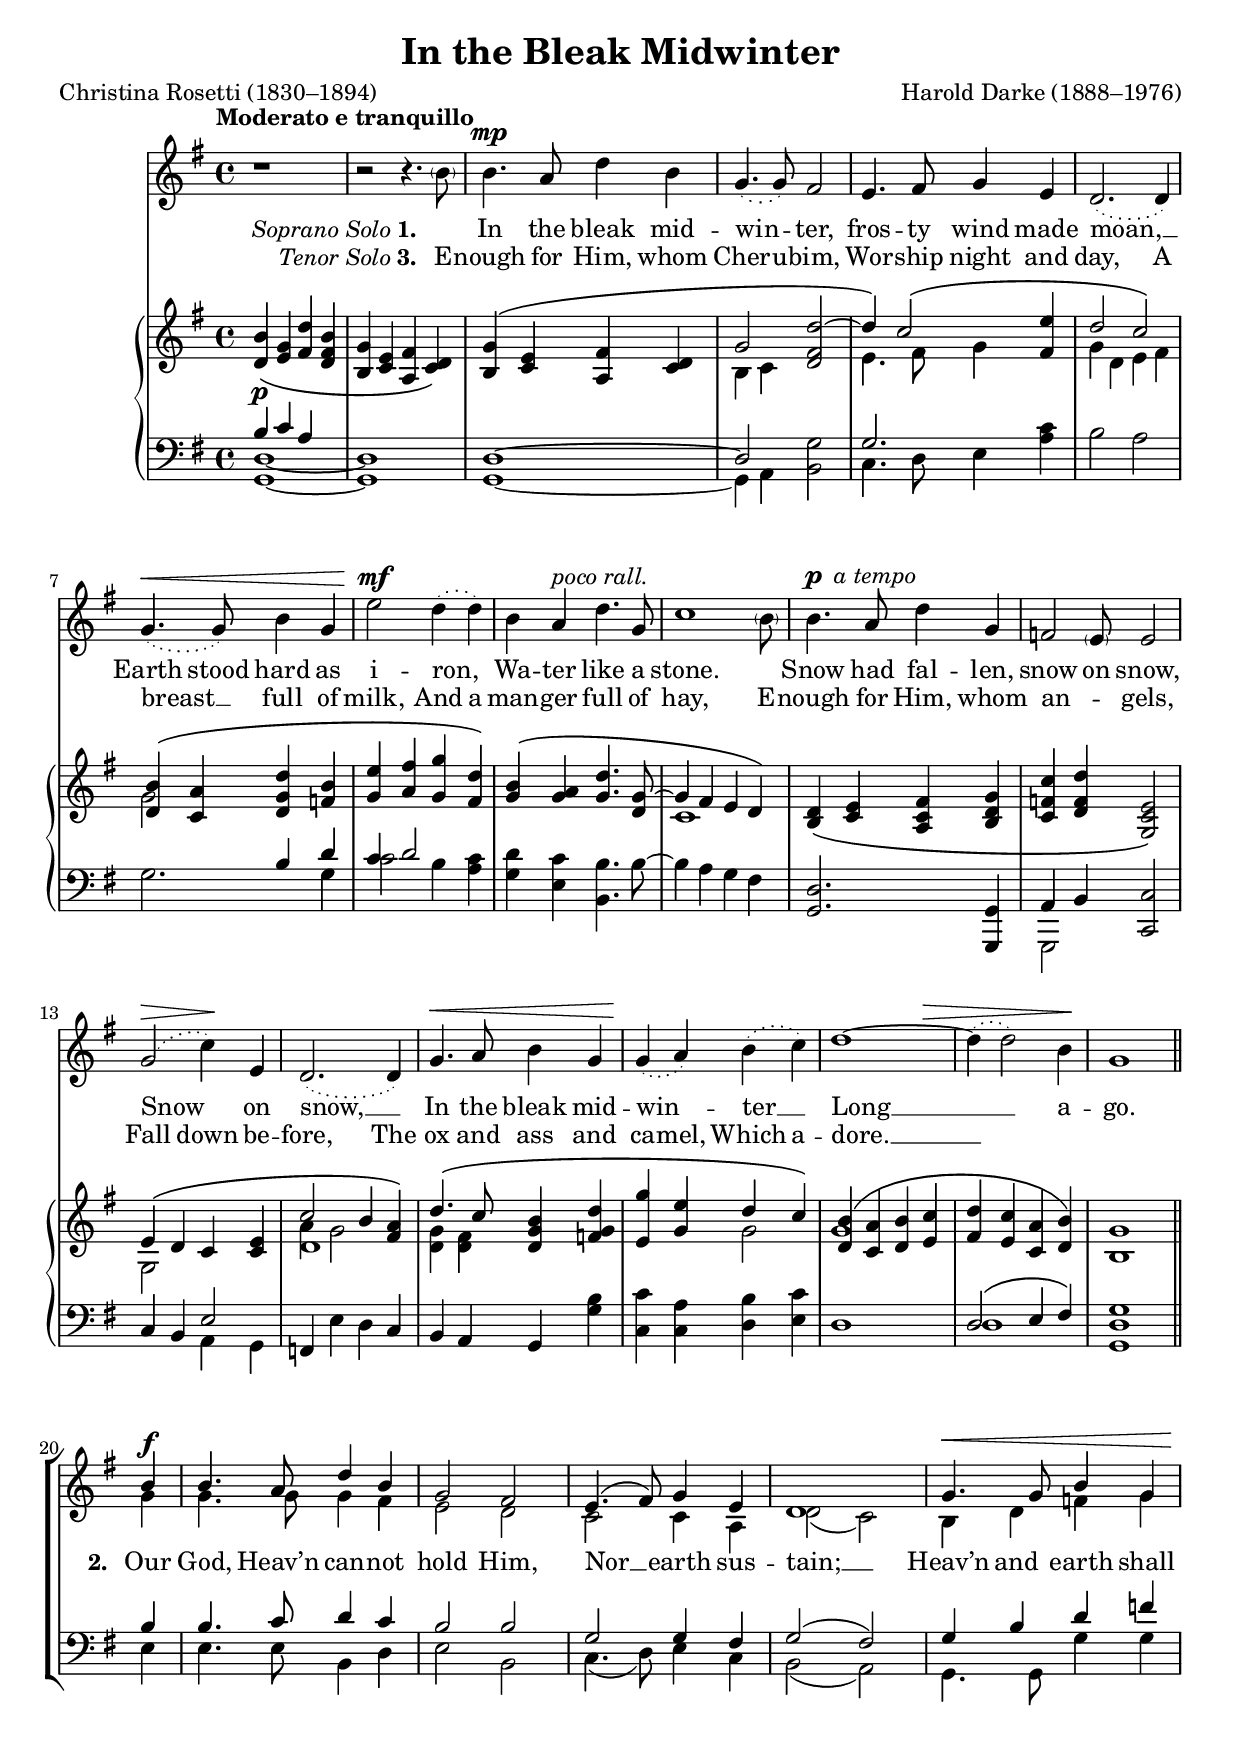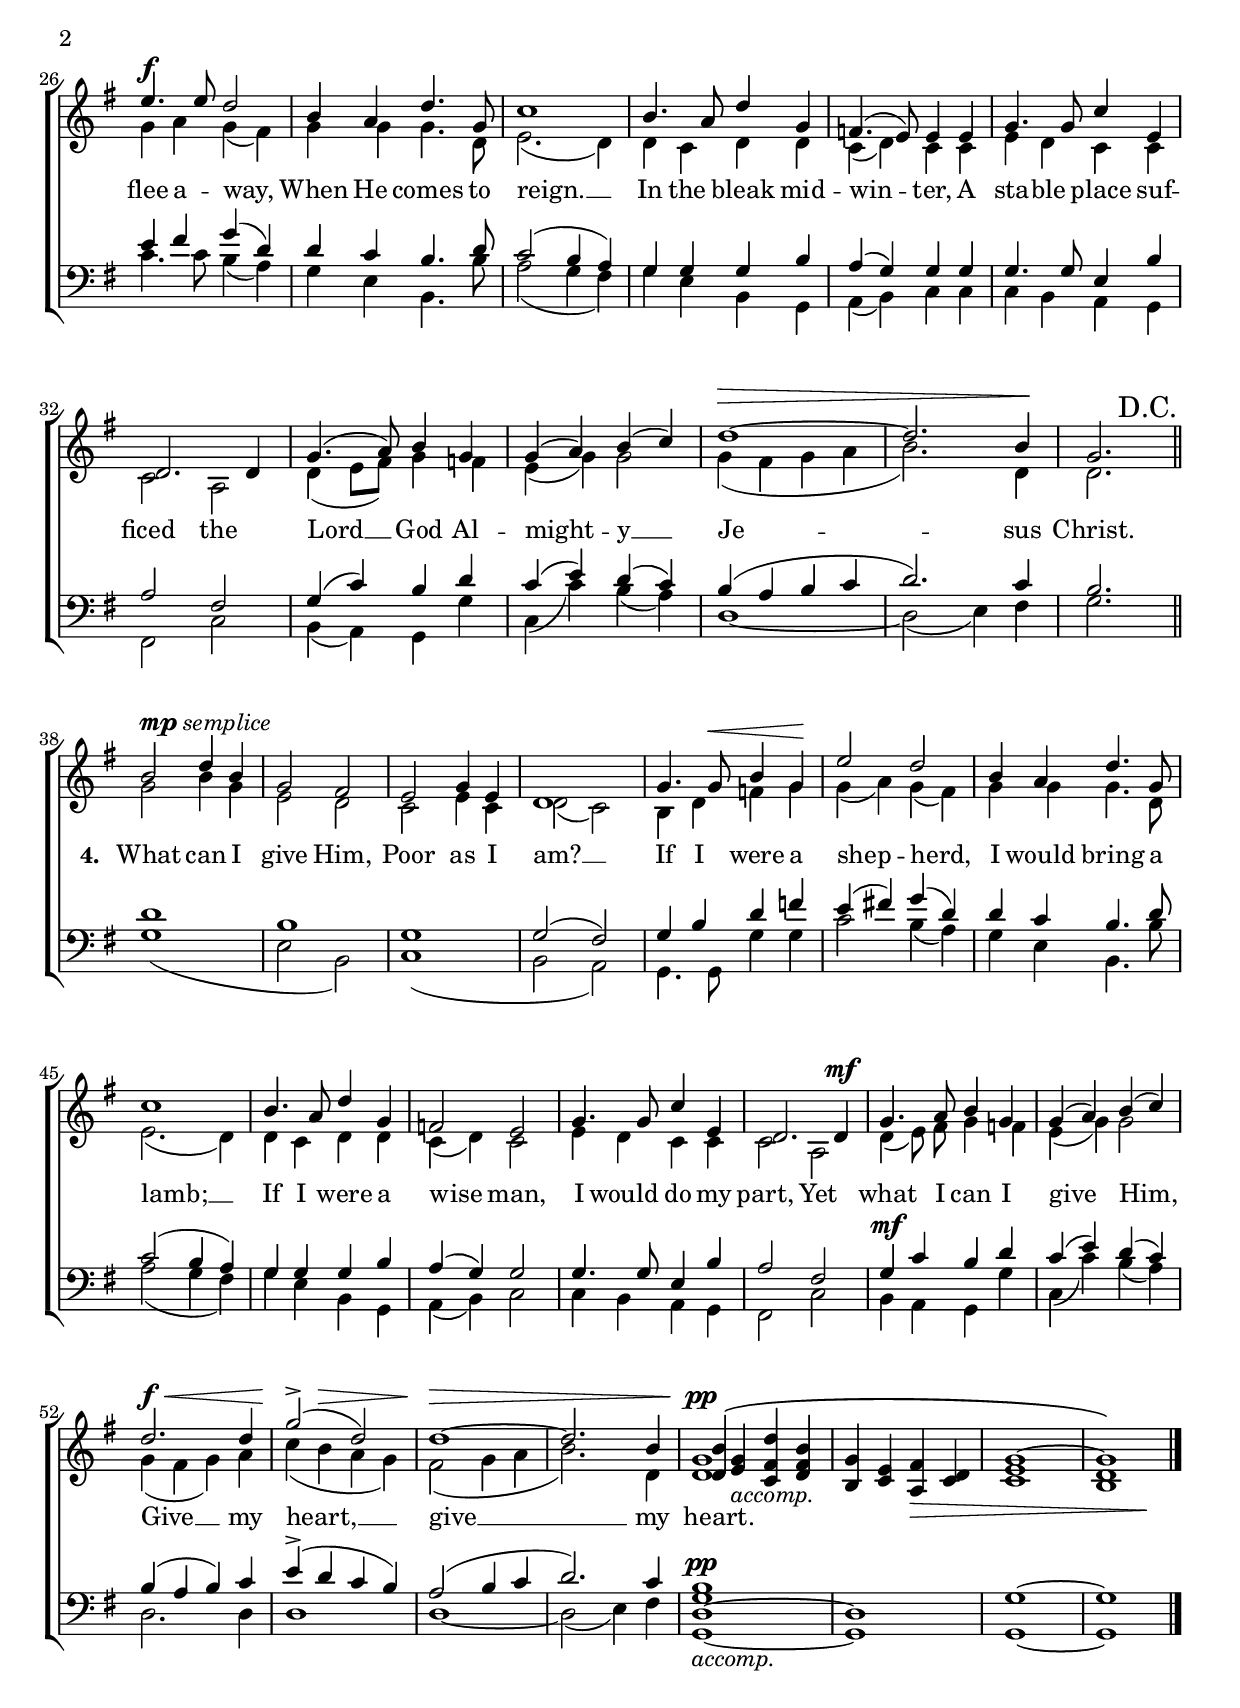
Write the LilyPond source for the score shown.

\version "2.14.2"
\include "util.ly"

\header {
  title = "In the Bleak Midwinter"
  poet = "Christina Rosetti (1830–1894)"
  composer = "Harold Darke (1888–1976)"
  %tagline = \markup { "from" \italic {cpdl.org}}
}

global = {
  \key g \major
  \time 4/4
  \autoBeamOff
  %\override DynamicLineSpanner #'staff-padding = #0.0
  %\override DynamicLineSpanner #'Y-extent = #'(-1 . 1)
  \tempo "Moderato e tranquillo"
}

sopMusic = \relative c'' {
  \oneVoice
  r1 |
  r2 r4. \parenthesize b8 |
  b4.^\mp a8 d4 b |
  \slurDotted
  g4.( g8) fis2 |
  e4. fis8 g4 e |
  d2.( d4) |
  
  g4.^\<( g8) b4 g |
  e'2^\mf d4( d) |
  b4 a^\markup\italic"poco rall." d4. g,8 |
  << c1 { s2. s8 \parenthesize b8 }>>|
  b4.^\markup{\dynamic"p"\italic" a tempo"} a8 d4 g, |
  << f2 { s4. \parenthesize e8}>> e2 |
  
  \slurDotted g2(^\> c4)\! e,4 |
  d2.( d4) |
  g4.^\< a8 b4 g |
  g\!( a) b( c) |
  << d1~ {s2. s4^\>}>> |
  d4( d2) b4\! |
  g1 \bar "||" \break
  \slurSolid
  
  %second verse
  \voiceOne
  \partial 4 b4^\f |
  b4. a8 d4 b |
  g2 fis |
  e4.( fis8) g4 e |
  d1 |
  g4.^\< g8 b4 g |
  
  e'4.^\f e8 d2 |
  b4 a d4. g,8 |
  c1 |
  b4. a8 d4 g, |
  f4.( e8) e4 e |
  g4. g8 c4 e,4 |
  
  d2. d4 |
  g4.( a8) b4 g |
  g( a) b( c) |
  d1~^\> |
  d2. b4\! |
  \partial 2. g2.
  \once \override Score.RehearsalMark #'break-visibility = #end-of-line-visible
  \once \override Score.RehearsalMark #'self-alignment-X = #RIGHT \mark "D.C." \bar "||" \break
  
  %Verse 4
  b2^\markup{\dynamic"mp" \italic"semplice"} d4 b |
  g2 fis |
  e2 g4 e |
  d1 |
  g4. g8^\< b4 g\! |
  e'2 d2 |
  b4 a d4. g,8 |
  
  c1 |
  b4. a8 d4 g, |
  f2 e2 |
  g4. g8 c4 e,4 |
  d2. d4^\mf |
  g4. a8 b4 g |
  
  g( a) b( c) |
  d2. d4 |
  g2^>( d) |
  d1~ |
  d2. b4 |
  <b d,>4\( <g e>_\markup\italic"accomp." <d' fis, c> <b fis d> |
  <g b,> <e c> <fis a,>_\> <d c> |
  <g e c>1~ |
  <g d b>1*2/4\) s2\! \bar "|."
}
sopWords = \lyricmode {
  
}

altoMusic = \relative c' {
  s1*19 |
  
  g'4 |
  g4. g8 g4 fis |
  e2 d |
  c c4 a |
  d2( c) |
  b4 d f g |
  
  g a g( fis) |
  g g g4. d8 |
  e2.( d4) |
  d c d d |
  c( d) c c |
  e d c c |
  
  c2 a |
  d4( e8[ fis]) g4 f |
  e( g) g2 |
  g4( fis g a |
  b2.) d,4 |
  d2. \bar "||"
  
  g2 b4 g |
  e2 d |
  c e4 c |
  d2( c) |
  b4 d f g |
  g( a) g( fis) |
  g g g4. d8 |
  
  e2.( d4) |
  d c d d |
  c( d) c2 |
  e4 d c c |
  c2 a |
  d4( e8) fis g4 f |
  
  e( g) g2 |
  g4(^\f^\< fis g) a |
  c(\! b^\> a g) |
  fis2(\> g4 a |
  b2.) d,4 |
  <d g>1^\pp |
}
altoWords = {
  \dropLyricsV
  \set stanza = \markup {\normal-text\italic "Soprano Solo" "1. "}
  \lyricmode {
    _ In the bleak mid -- win -- ter,
    fros -- ty wind made moan, __
    \set ignoreMelismata = ##t
    Earth stood hard as i -- ron, _
    Wa -- ter like a stone. ""
    Snow had fal -- len, snow on snow,
    Snow _ on snow, __ _
    In the bleak mid -- win -- _ ter __ _
    Long __ _ _ a -- go.
    
    \unset ignoreMelismata
    \set stanza = #"2. "
    Our God, Heav’n can -- not hold Him,
    Nor __ earth \set associatedVoice = "tenors"
    sus -- tain; __
    \set associatedVoice = "altos"
    Heav’n and earth shall flee a -- way,
    \set associatedVoice = "sopranos"
    When He comes \set associatedVoice = "altos"
    to reign. __
    
    In the bleak mid -- win -- ter,
    A sta -- ble place suf -- ficed
    the \unset associatedVoice Lord __ God Al -- might -- y __
    Je -- sus Christ.
    
    \set stanza = #"4. "
    \set associatedVoice = "altos"
    What can I give Him,
    Poor as \set associatedVoice = "tenors" I am? __
    If I were a shep -- herd,
    I would bring a lamb; __
    If I were a wise man,
    \set associatedVoice = "altos"
    I would do my part,
    \set associatedVoice = "sopranos"
    Yet "" what I can I give \set associatedVoice = "tenors"
    Him,
    
    Give __ my \set associatedVoice = "basses" heart, __
    give __ \unset associatedVoice my heart.
  }
}
altoWordsII = \lyricmode {
  
}
altoWordsIII = {
  \dropLyricsIV
  \set stanza = \markup {\normal-text\italic "Tenor Solo" "3. "}
  \lyricmode {
    \set ignoreMelismata = ##t
    E -- nough for Him, whom Cher -- u -- bim,
    Wor -- ship night and day,
    A breast __ _ full of milk,
    And a man -- ger full of hay,
    E -- nough for Him, whom an -- _ gels, Fall down be -- fore,
    The ox and ass and ca -- mel, Which a -- dore. __ _
  }
}
altoWordsIV = \lyricmode {} abc = \lyricmode{
\set ignoreMelismata = ##t
  \set stanza = #"4. "
  _ An -- gels and arch -- an -- _ gels May have ga -- thered there _
  Cher -- u -- bim and Ser -- a -- phim _ Throng -- _ ed the air
  But on -- ly His __ _ mo -- _ ther _
  In her maid -- en bliss _
  Wor -- shipped the Be -- lov -- ed with __ _ a __ _ kiss.
}
altoWordsV = \lyricmode {} abc = \lyricmode{
\set ignoreMelismata = ##t
}

tenorMusic = \relative c' {
  s1*19 |
  
  b4 |
  b4. c8 d4 c |
  b2 b |
  g g4 fis |
  g2( fis) |
  g4 b d f |
  
  e fis g( d) |
  d c b4. d8 |
  c2( b4 a) |
  g g g b |
  a( g) g g |
  g4. g8 e4 b' |
  
  a2 fis |
  g4( c) b d |
  c( e) d( c) |
  b( a b c |
  d2.) c4 |
  b2. \bar "||"
  
  %verse 4
  d1 |
  b |
  g |
  g2( fis) |
  g4 b d f |
  e( fis!) g( d) |
  d c b4. d8 |
  
  c2( b4 a) |
  g g g b |
  a( g) g2 |
  g4. g8 e4 b' |
  a2 fis |
  g4^\mf c b d |
  
  c4( e) d( c) |
  b( a b ) c |
  e4^>( d c b) |
  a2( b4 c |
  d2.) c4 |
  b1^\pp
}
tenorWords = \lyricmode {

}

bassMusic = \relative c {
  s1*19 |
  
  e4 |
  e4. e8 b4 d |
  e2 b |
  c4.( d8) e4 c |
  b2( a) |
  g4. g8 g'4 g |
  
  c4. c8 b4( a) |
  g e b4. b'8 |
  a2( g4 fis) |
  g e b g |
  a( b) c c |
  c b a g |
  
  fis2 c' |
  b4( a) g g' |
  c,( c') b( a) |
  d,1~ |
  d2( e4) fis |
  g2. \bar "||"
  
  %verse 4
  g1( |
  e2 b) |
  c1( |
  b2 a) |
  g4. g8 g'4 g |
  c2 b4( a) |
  g e b4. b'8 |
  
  a2( g4 fis) |
  g e b g |
  a( b) c2 |
  c4 b a g |
  fis2 c' |
  b4 a g g' |
  
  c,( c') b( a) |
  d,2. d4 |
  d1 |
  d~ |
  d2( e4) fis |
  << g1 \\
    {\oneVoice<d g,>1~_\markup\italic"accomp." | q | <g g,>~ | q} >> \bar "|."
}
bassWords = \lyricmode {

}

pianoRH = \relative c'' {
  \set Staff.midiInstrument = "piano"
  <b d,>4\(_\p <g e> <fis d'> <b fis d> |
  <g b,> <e c> <fis a,> <d c>\) |
  << {<g b,>\( <e c> <fis a,> <d c> |
     g2 <d fis d'>2~ |
     d'4\) c2\( <e fis,>4 | d2 c\) } \\
     {s1 |
      b,4 c s2 | 
      e4. fis8 g4 s | g d e fis } >> |
     
  << {<b d,>4\( <a c,> <d g, d> <b f> | <e g,> <fis a,> <g g,> <d fis,>\)} \\
     {g,2 s | s1} >> |
  << {<b g>4\( <a g> <d g,>4. <g, d>8~ | g4 fis e d\) } \\
     {s1 | c1} >> |
  <d b>4\( <e c> <fis c a> <g d b> |
  <c f, c> <d f, d> <e, c g>2\) |
  
  << {e4\( d c <e c> |
      c'2 b4 <a fis>\) |
      d4.\( c8 <b g d>4 <d g, f> |
      <g e,> <e g,> d c\) |
      <b d,>\( <a c,> <b d,> <c e,> |
      <d fis,> <c e,> <a c,> <b d,>\) } \\
     {g,2 s |
      a'4 g2 s4 |
      <g d>4 <fis d> s2 |
      s2 g2 |
      g1 |
      s1 } \\
     {\voiceTwo s1 d1} >> |
  <g b,>1 \bar "||"
}

pianoLH = \relative c' {
  \set Staff.midiInstrument = "piano"
  << {b4 c a s | s1} \\
     {<d, g,>1~ | q} >> |
  << {d1~ | d2 s2 | g2. s4 } \\
     {g,1~| g4 a <b g'>2 | c4. d8 e4 <a c> } >> |
  b2 a |
  
  << {s2 b4 d4 | c4 d2 s4 } \\
            {g,2. g4| c2 b4 <c a>} >>
  <d g,> <c e,> <b b,>4. b8~ |
  b4 a g fis |
  <d g,>2. <g, g,>4 |
  << {a4 b} \\ {g,2} >> <c c'>2 |
  
  c'4 b << {e2} \\ {a,4 g} >> |
  f e' d c |
  b a g <g' b> |
  <c c,> <a c,> <b d,> <c e,> |
  d,1 |
  << {d2\( e4 fis\)} \\ {d1} >> |
  <g d g,>1 \bar "||"
}

\score {
  <<
   \new ChoirStaff <<
    \new Staff = women <<
      \new Voice = "sopranos" { \voiceOne << \global \sopMusic >> }
      \new Voice = "altos" { \voiceTwo << \global \altoMusic >> }
    >>
   \new Staff = men <<
      \clef bass
      \new Voice = "tenors" { \voiceOne << \global \tenorMusic >> }
      \new Voice = "basses" { \voiceTwo << \global \bassMusic >> }
    >>
    \new Lyrics \with { alignAboveContext = #"women" \override VerticalAxisGroup #'nonstaff-relatedstaff-spacing = #'((basic-distance . 1))} \lyricsto "sopranos" \sopWords
    \new Lyrics = "altosV"  \with { alignBelowContext = #"women" } \lyricsto "sopranos" \altoWordsV
    \new Lyrics = "altosIV"  \with { alignBelowContext = #"women" } \lyricsto "sopranos" \altoWordsIV
    \new Lyrics = "altosIII"  \with { alignBelowContext = #"women" } \lyricsto "sopranos" \altoWordsIII
    \new Lyrics = "altosII"  \with { alignBelowContext = #"women" } \lyricsto "sopranos" \altoWordsII
    \new Lyrics = "altos"  \with { alignBelowContext = #"women" \override VerticalAxisGroup #'nonstaff-relatedstaff-spacing = #'((basic-distance . 1))} \lyricsto "sopranos" \altoWords
    \new Lyrics \with { alignAboveContext = #"men" \override VerticalAxisGroup #'nonstaff-relatedstaff-spacing = #'((basic-distance . 1)) } \lyricsto "tenors" \tenorWords
    \new Lyrics \with { alignBelowContext = #"men" \override VerticalAxisGroup #'nonstaff-relatedstaff-spacing = #'((basic-distance . 1)) } \lyricsto "basses" \bassWords
  >>
    \new PianoStaff << \new Staff { \new Voice { \global \pianoRH } } \new Staff { \clef "bass" \global \pianoLH } >>
  >>
  \layout {
%6.14 \context {\Lyrics\override LyricText #'font-size = #0.9 }
    \context {
      \Score
      \override SpacingSpanner #'base-shortest-duration = #(ly:make-moment 1 4)
      %\override SpacingSpanner #'common-shortest-duration = #(ly:make-moment 1 2)
    }
    \context {
      % Remove all empty staves
      \Staff \RemoveEmptyStaves \override VerticalAxisGroup #'remove-first = ##t
    }
  }
  \midi {
    \tempo 4 = 90
    \set Staff.midiInstrument = "flute"
  
    \context {
      \Voice
      \remove "Dynamic_performer"
    }
  }
}
